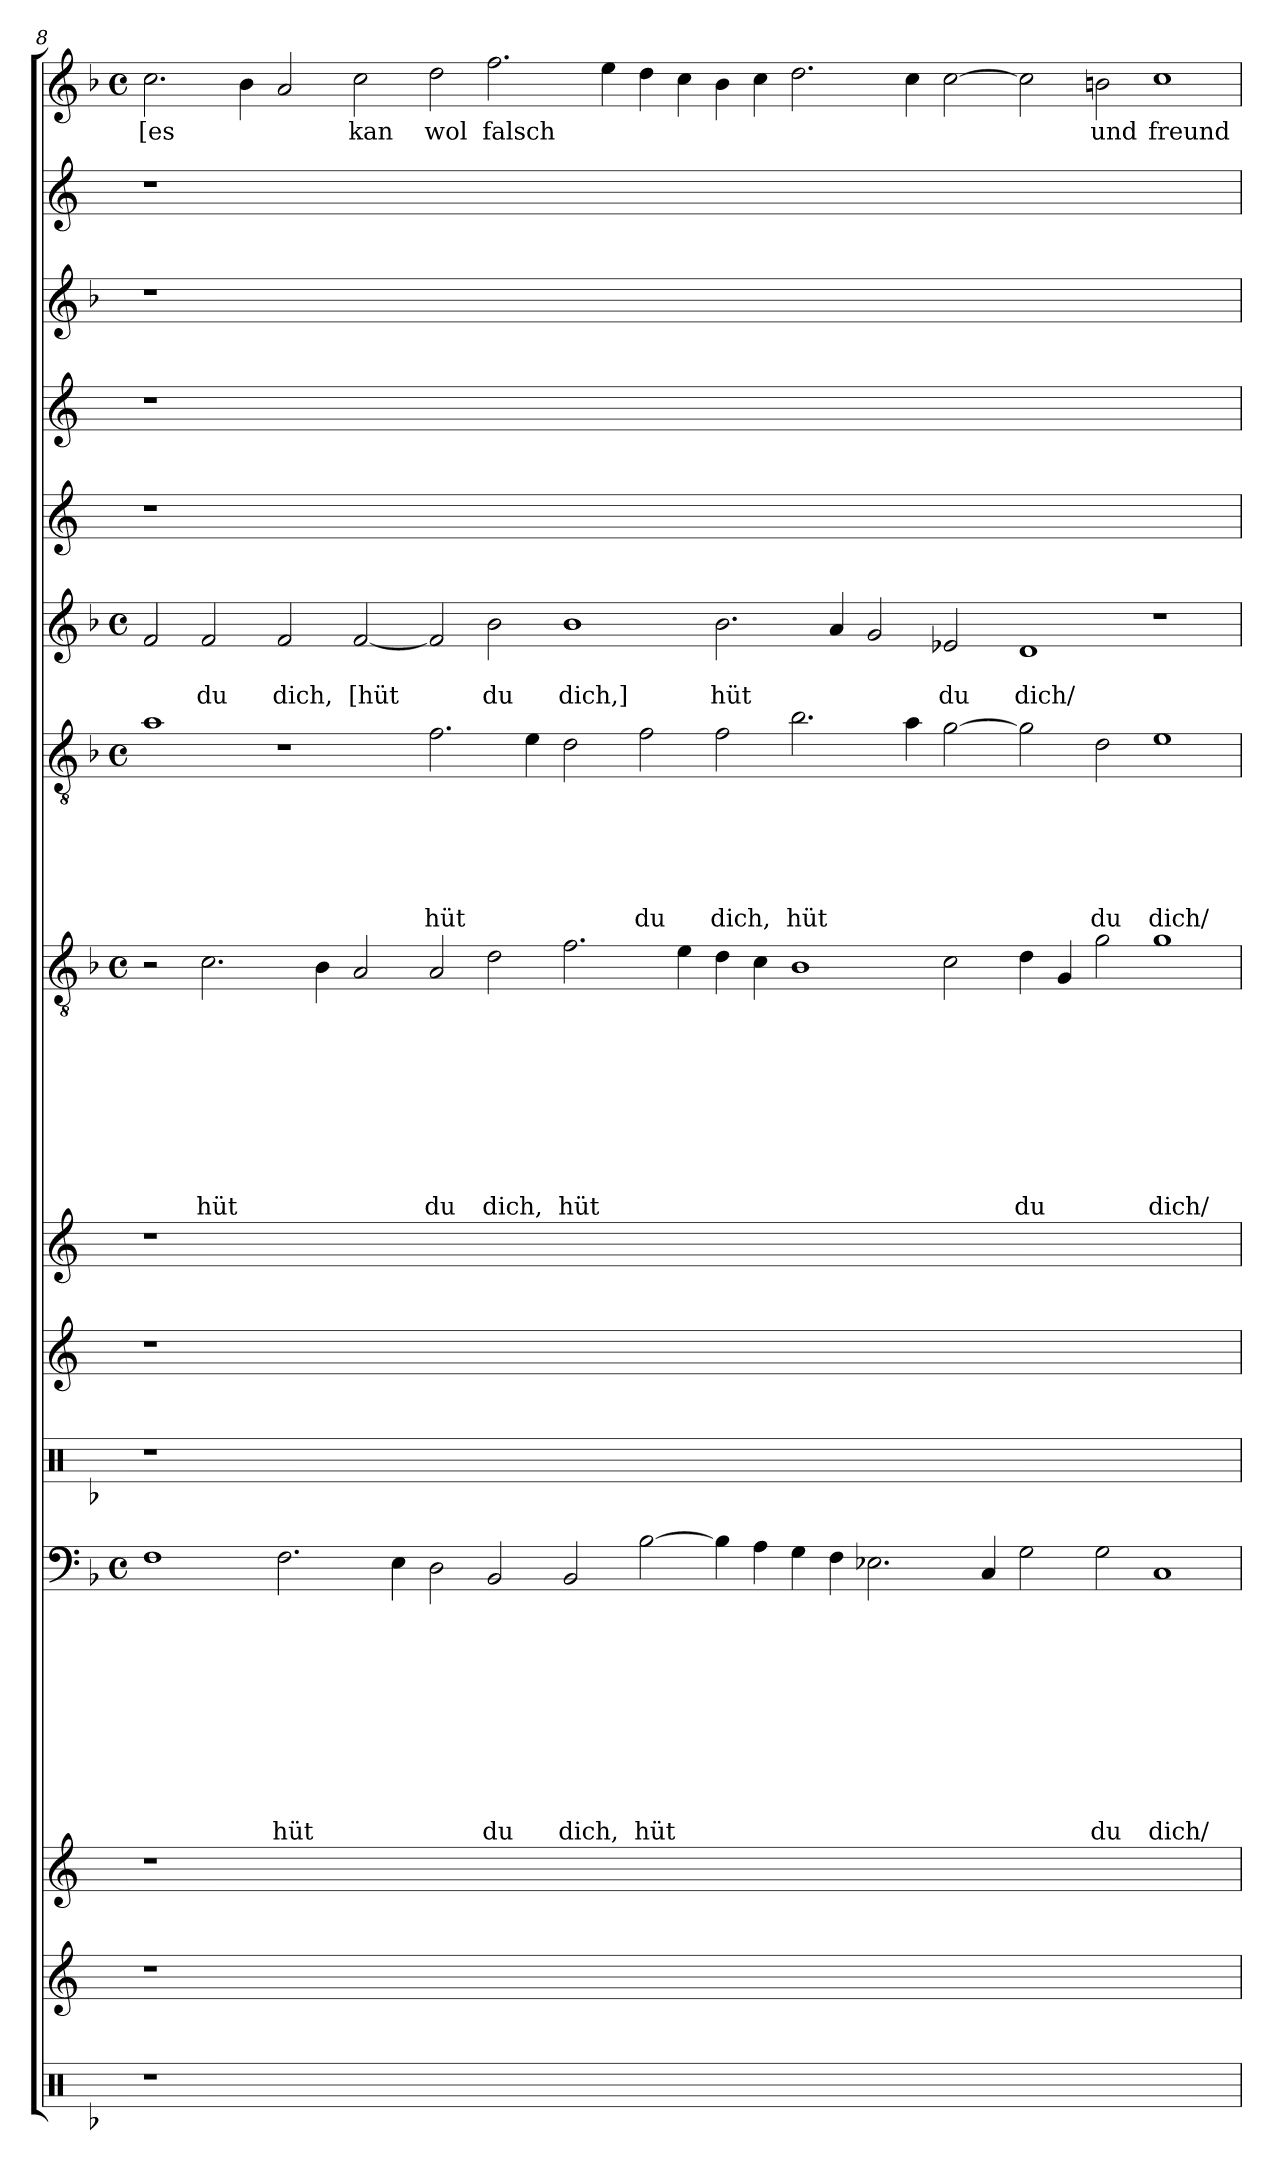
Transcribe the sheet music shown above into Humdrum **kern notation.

**kern	**kern	**kern	**kern	**text	**text	**text	**text	**text	**text	**text	**text	**text	**text	**kern	**kern	**kern	**kern	**text	**text	**text	**text	**text	**text	**text	**text	**text	**kern	**text	**text	**text	**text	**text	**text	**kern	**text	**text	**kern	**kern	**kern	**kern	**kern	**text
*part15	*part14	*part13	*part12	*part12	*part12	*part12	*part12	*part12	*part12	*part12	*part12	*part12	*part12	*part11	*part10	*part9	*part8	*part8	*part8	*part8	*part8	*part8	*part8	*part8	*part8	*part8	*part7	*part7	*part7	*part7	*part7	*part7	*part7	*part6	*part6	*part6	*part5	*part4	*part3	*part2	*part1	*part1
*staff15	*staff14	*staff13	*staff12	*staff12	*staff12	*staff12	*staff12	*staff12	*staff12	*staff12	*staff12	*staff12	*staff12	*staff11	*staff10	*staff9	*staff8	*staff8	*staff8	*staff8	*staff8	*staff8	*staff8	*staff8	*staff8	*staff8	*staff7	*staff7	*staff7	*staff7	*staff7	*staff7	*staff7	*staff6	*staff6	*staff6	*staff5	*staff4	*staff3	*staff2	*staff1	*staff1
!!LO:PB:g=z
*clefX	*clefG2	*clefG2	*clefF4	*	*	*	*	*	*	*	*	*	*	*clefX	*clefG2	*clefG2	*clefGv2	*	*	*	*	*	*	*	*	*	*clefGv2	*	*	*	*	*	*	*clefG2	*	*	*clefG2	*clefG2	*clefG2	*clefG2	*clefG2	*
*	*ITrd-3c-5	*ITrd-3c-5	*ITrd-3c-5	*	*	*	*	*	*	*	*	*	*	*	*ITrd-3c-5	*ITrd-3c-5	*ITrd-3c-5	*	*	*	*	*	*	*	*	*	*	*	*	*	*	*	*	*	*	*	*ITrd-3c-5	*ITrd-3c-5	*	*ITrd-3c-5	*	*
*k[b-]	*k[b-]	*k[b-]	*k[b-e-]	*	*	*	*	*	*	*	*	*	*	*k[b-]	*k[b-]	*k[b-]	*k[b-e-]	*	*	*	*	*	*	*	*	*	*k[b-]	*	*	*	*	*	*	*k[b-]	*	*	*k[b-]	*k[b-]	*k[b-]	*k[b-]	*k[b-]	*
*F:	*F:	*F:	*B-:	*	*	*	*	*	*	*	*	*	*	*F:	*F:	*F:	*B-:	*	*	*	*	*	*	*	*	*	*F:	*	*	*	*	*	*	*F:	*	*	*F:	*F:	*F:	*F:	*F:	*
*	*	*	*M4/4	*	*	*	*	*	*	*	*	*	*	*	*	*	*M4/4	*	*	*	*	*	*	*	*	*	*M4/4	*	*	*	*	*	*	*M4/4	*	*	*	*	*	*	*M4/4	*
*	*	*	*met(c)	*	*	*	*	*	*	*	*	*	*	*	*	*	*met(c)	*	*	*	*	*	*	*	*	*	*met(c)	*	*	*	*	*	*	*met(c)	*	*	*	*	*	*	*met(c)	*
=8	=8	=8	=8	=8	=8	=8	=8	=8	=8	=8	=8	=8	=8	=8	=8	=8	=8	=8	=8	=8	=8	=8	=8	=8	=8	=8	=8	=8	=8	=8	=8	=8	=8	=8	=8	=8	=8	=8	=8	=8	=8	=8
!	!	!	!	!	!	!	!	!	!	!	!	!	!	!	!	!	!	!	!	!	!	!	!	!	!	!	!	!	!	!	!	!	!	!	!	!	!	!	!	!	!	!LO:LY:b
1r	1r	1r	1B-	.	.	.	.	.	.	.	.	.	.	1r	1r	1r	2r	.	.	.	.	.	.	.	.	.	1a	.	.	.	.	.	.	2f/	.	.	1r	1r	1r	1r	2.cc\	[es
!	!	!	!	!	!	!	!	!	!	!	!	!	!	!	!	!	!	!	!	!	!	!	!	!	!	!LO:LY:b	!	!	!	!	!	!	!	!	!	!LO:LY:b	!	!	!	!	!	!
.	.	.	.	.	.	.	.	.	.	.	.	.	.	.	.	.	2.f\	.	.	.	.	.	.	.	.	hüt	.	.	.	.	.	.	.	2f/	.	du	.	.	.	.	.	.
.	.	.	.	.	.	.	.	.	.	.	.	.	.	.	.	.	.	.	.	.	.	.	.	.	.	.	.	.	.	.	.	.	.	.	.	.	.	.	.	.	4b-\	.
!	!	!	!	!	!	!	!	!	!	!	!	!	!LO:LY:b	!	!	!	!	!	!	!	!	!	!	!	!	!	!	!	!	!	!	!	!	!	!	!LO:LY:b	!	!	!	!	!	!
1%7ryy	1%7ryy	1%7ryy	2.B-\	.	.	.	.	.	.	.	.	.	hüt	1%7ryy	1%7ryy	1%7ryy	.	.	.	.	.	.	.	.	.	.	1r	.	.	.	.	.	.	2f/	.	dich,	1%7ryy	1%7ryy	1%7ryy	1%7ryy	2a/	.
.	.	.	.	.	.	.	.	.	.	.	.	.	.	.	.	.	4e-\	.	.	.	.	.	.	.	.	.	.	.	.	.	.	.	.	.	.	.	.	.	.	.	.	.
!	!	!	!	!	!	!	!	!	!	!	!	!	!	!	!	!	!	!	!	!	!	!	!	!	!	!	!	!	!	!	!	!	!	!	!	!LO:LY:b	!	!	!	!	!	!LO:LY:b
.	.	.	.	.	.	.	.	.	.	.	.	.	.	.	.	.	2d/	.	.	.	.	.	.	.	.	.	.	.	.	.	.	.	.	[<2f/	.	[hüt	.	.	.	.	2cc\	kan
.	.	.	4A\	.	.	.	.	.	.	.	.	.	.	.	.	.	.	.	.	.	.	.	.	.	.	.	.	.	.	.	.	.	.	.	.	.	.	.	.	.	.	.
!	!	!	!	!	!	!	!	!	!	!	!	!	!	!	!	!	!	!	!	!	!	!	!	!	!	!LO:LY:b	!	!	!	!	!	!	!LO:LY:b	!	!	!	!	!	!	!	!	!LO:LY:b
.	.	.	2G\	.	.	.	.	.	.	.	.	.	.	.	.	.	2d/	.	.	.	.	.	.	.	.	du	2.f\	.	.	.	.	.	hüt	2f/]	.	.	.	.	.	.	2dd\	wol
!	!	!	!	!	!	!	!	!	!	!	!	!	!LO:LY:b	!	!	!	!	!	!	!	!	!	!	!	!	!LO:LY:b	!	!	!	!	!	!	!	!	!	!LO:LY:b	!	!	!	!	!	!LO:LY:b
.	.	.	2E-/	.	.	.	.	.	.	.	.	.	du	.	.	.	2g\	.	.	.	.	.	.	.	.	dich,	.	.	.	.	.	.	.	2b-\	.	du	.	.	.	.	2.ff\	falsch
.	.	.	.	.	.	.	.	.	.	.	.	.	.	.	.	.	.	.	.	.	.	.	.	.	.	.	4e\	.	.	.	.	.	.	.	.	.	.	.	.	.	.	.
!	!	!	!	!	!	!	!	!	!	!	!	!	!LO:LY:b	!	!	!	!	!	!	!	!	!	!	!	!	!LO:LY:b	!	!	!	!	!	!	!	!	!	!LO:LY:b	!	!	!	!	!	!
.	.	.	2E-/	.	.	.	.	.	.	.	.	.	dich,	.	.	.	2.b-\	.	.	.	.	.	.	.	.	hüt	2d\	.	.	.	.	.	.	1b-	.	dich,]	.	.	.	.	.	.
.	.	.	.	.	.	.	.	.	.	.	.	.	.	.	.	.	.	.	.	.	.	.	.	.	.	.	.	.	.	.	.	.	.	.	.	.	.	.	.	.	4ee\	.
!	!	!	!	!	!	!	!	!	!	!	!	!	!LO:LY:b	!	!	!	!	!	!	!	!	!	!	!	!	!	!	!	!	!	!	!	!LO:LY:b	!	!	!	!	!	!	!	!	!
.	.	.	[>2e-\	.	.	.	.	.	.	.	.	.	hüt	.	.	.	.	.	.	.	.	.	.	.	.	.	2f\	.	.	.	.	.	du	.	.	.	.	.	.	.	4dd\	.
.	.	.	.	.	.	.	.	.	.	.	.	.	.	.	.	.	4a\	.	.	.	.	.	.	.	.	.	.	.	.	.	.	.	.	.	.	.	.	.	.	.	4cc\	.
!	!	!	!	!	!	!	!	!	!	!	!	!	!	!	!	!	!	!	!	!	!	!	!	!	!	!	!	!	!	!	!	!	!LO:LY:b	!	!	!LO:LY:b	!	!	!	!	!	!
.	.	.	4e-\]	.	.	.	.	.	.	.	.	.	.	.	.	.	4g\	.	.	.	.	.	.	.	.	.	2f\	.	.	.	.	.	dich,	2.b-\	.	hüt	.	.	.	.	4b-\	.
.	.	.	4d\	.	.	.	.	.	.	.	.	.	.	.	.	.	4f\	.	.	.	.	.	.	.	.	.	.	.	.	.	.	.	.	.	.	.	.	.	.	.	4cc\	.
!	!	!	!	!	!	!	!	!	!	!	!	!	!	!	!	!	!	!	!	!	!	!	!	!	!	!	!	!	!	!	!	!	!LO:LY:b	!	!	!	!	!	!	!	!	!
.	.	.	4c\	.	.	.	.	.	.	.	.	.	.	.	.	.	1e-	.	.	.	.	.	.	.	.	.	2.b-\	.	.	.	.	.	hüt	.	.	.	.	.	.	.	2.dd\	.
.	.	.	4B-\	.	.	.	.	.	.	.	.	.	.	.	.	.	.	.	.	.	.	.	.	.	.	.	.	.	.	.	.	.	.	4a/	.	.	.	.	.	.	.	.
.	.	.	2.A-X\	.	.	.	.	.	.	.	.	.	.	.	.	.	.	.	.	.	.	.	.	.	.	.	.	.	.	.	.	.	.	2g/	.	.	.	.	.	.	.	.
.	.	.	.	.	.	.	.	.	.	.	.	.	.	.	.	.	.	.	.	.	.	.	.	.	.	.	4a\	.	.	.	.	.	.	.	.	.	.	.	.	.	4cc\	.
!	!	!	!	!	!	!	!	!	!	!	!	!	!	!	!	!	!	!	!	!	!	!	!	!	!	!	!	!	!	!	!	!	!	!	!	!LO:LY:b	!	!	!	!	!	!
.	.	.	.	.	.	.	.	.	.	.	.	.	.	.	.	.	2f\	.	.	.	.	.	.	.	.	.	[>2g\	.	.	.	.	.	.	2e-X/	.	du	.	.	.	.	[>2cc\	.
.	.	.	4F/	.	.	.	.	.	.	.	.	.	.	.	.	.	.	.	.	.	.	.	.	.	.	.	.	.	.	.	.	.	.	.	.	.	.	.	.	.	.	.
!	!	!	!	!	!	!	!	!	!	!	!	!	!	!	!	!	!	!	!	!	!	!	!	!	!	!LO:LY:b	!	!	!	!	!	!	!	!	!	!LO:LY:b	!	!	!	!	!	!
.	.	.	2c\	.	.	.	.	.	.	.	.	.	.	.	.	.	4g\	.	.	.	.	.	.	.	.	du	2g\]	.	.	.	.	.	.	1d	.	dich/	.	.	.	.	2cc\]	.
.	.	.	.	.	.	.	.	.	.	.	.	.	.	.	.	.	4c/	.	.	.	.	.	.	.	.	.	.	.	.	.	.	.	.	.	.	.	.	.	.	.	.	.
!	!	!	!	!	!	!	!	!	!	!	!	!	!LO:LY:b	!	!	!	!	!	!	!	!	!	!	!	!	!	!	!	!	!	!	!	!LO:LY:b	!	!	!	!	!	!	!	!	!LO:LY:b
.	.	.	2c\	.	.	.	.	.	.	.	.	.	du	.	.	.	2cc\	.	.	.	.	.	.	.	.	.	2d\	.	.	.	.	.	du	.	.	.	.	.	.	.	2b\	und
!	!	!	!	!	!	!	!	!	!	!	!	!	!LO:LY:b	!	!	!	!	!	!	!	!	!	!	!	!	!LO:LY:b	!	!	!	!	!	!	!LO:LY:b	!	!	!	!	!	!	!	!	!LO:LY:b
.	.	.	1F	.	.	.	.	.	.	.	.	.	dich/	.	.	.	1cc	.	.	.	.	.	.	.	.	dich/	1e	.	.	.	.	.	dich/	1r	.	.	.	.	.	.	1cc	freund
=	=	=	=	=	=	=	=	=	=	=	=	=	=	=	=	=	=	=	=	=	=	=	=	=	=	=	=	=	=	=	=	=	=	=	=	=	=	=	=	=	=	=
*-	*-	*-	*-	*-	*-	*-	*-	*-	*-	*-	*-	*-	*-	*-	*-	*-	*-	*-	*-	*-	*-	*-	*-	*-	*-	*-	*-	*-	*-	*-	*-	*-	*-	*-	*-	*-	*-	*-	*-	*-	*-	*-
